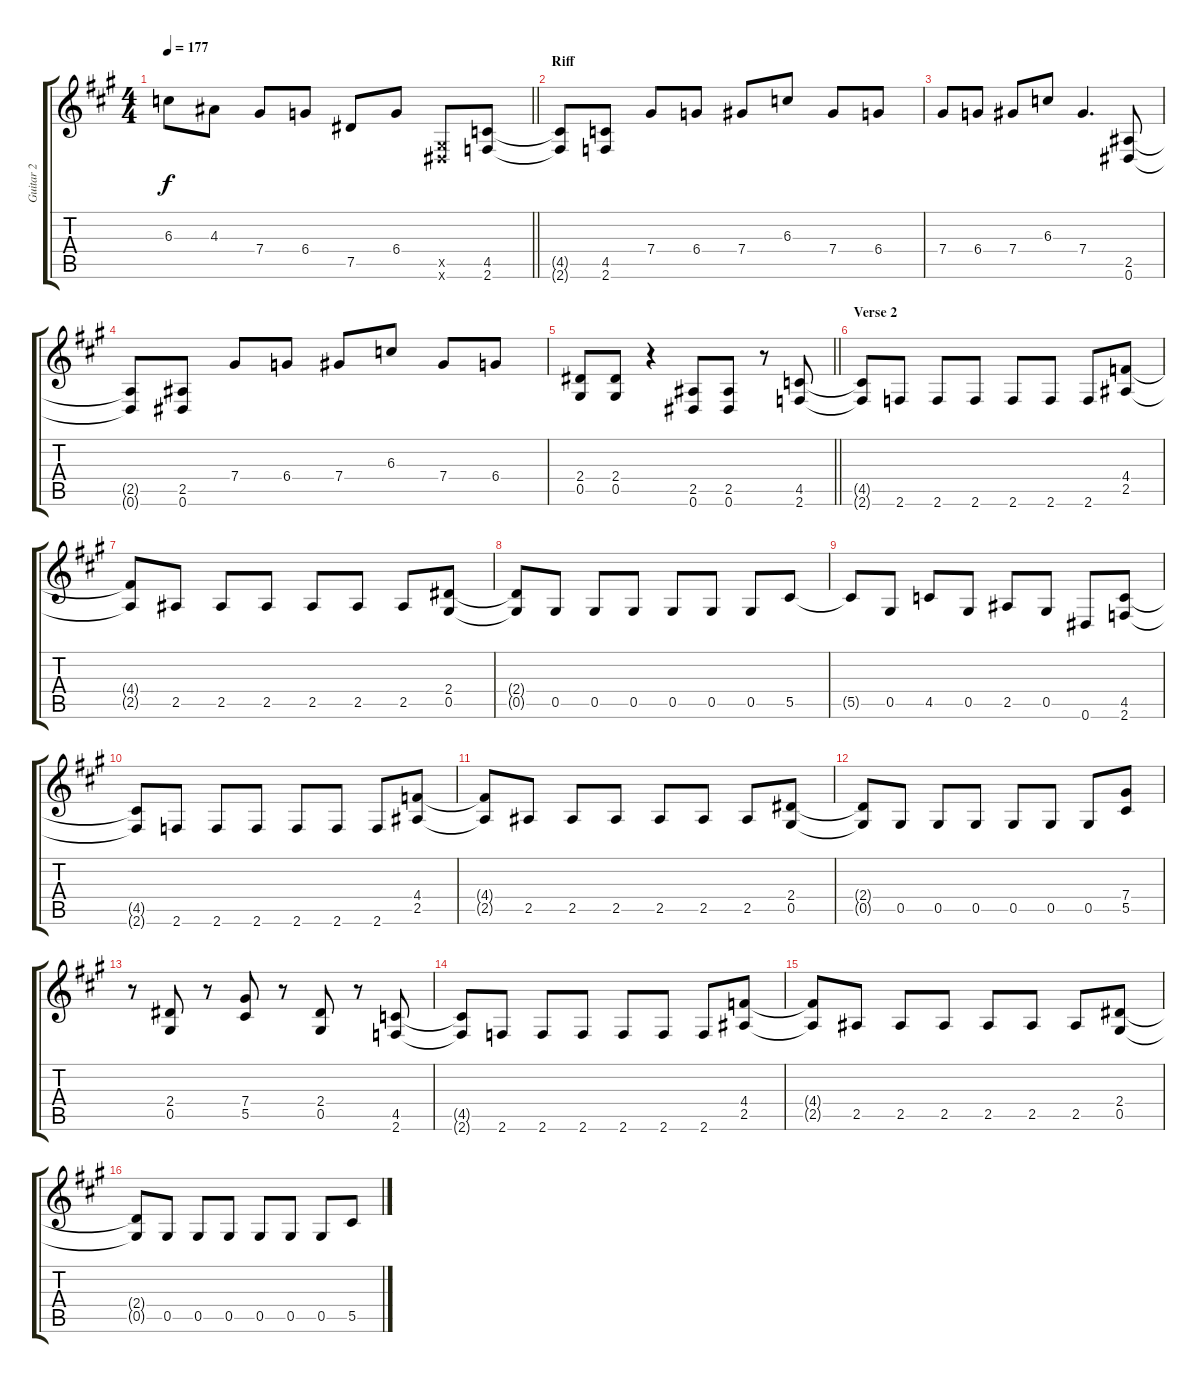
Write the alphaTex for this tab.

\track ("Guitar 2" "Guitar 2") {instrument distortionguitar}
\staff {score tabs}
\tuning (Eb4 Bb3 Gb3 Db3 Ab2 Eb2) {hide}
\ts (4 4)
\tempo 177
\clef g2
\barLineRight lightlight
\ks a
6.3.8{dy f} 4.3.8 7.4.8 6.4.8 7.5.8 6.4.8 (0.5{x} 0.6{x}).8 (4.5 2.6).8 |
\section ("" "Riff")
(4.5{t} 2.6{t}).8 (4.5 2.6).8 7.4.8 6.4.8 7.4.8 6.3.8 7.4.8 6.4.8 |
7.4.8 6.4.8 7.4.8 6.3.8 7.4.4{d} (2.5 0.6).8 |
(2.5{t} 0.6{t}).8 (2.5 0.6).8 7.4.8 6.4.8 7.4.8 6.3.8 7.4.8 6.4.8 |
\barLineRight lightlight
(2.4 0.5).8 (2.4 0.5).8 r.4 (2.5 0.6).8 (2.5 0.6).8 r.8 (4.5 2.6).8 |
\section ("" "Verse 2")
(4.5{t} 2.6{t}).8 2.6.8 2.6.8 2.6.8 2.6.8 2.6.8 2.6.8 (4.4 2.5).8 |
(4.4{t} 2.5{t}).8 2.5.8 2.5.8 2.5.8 2.5.8 2.5.8 2.5.8 (2.4 0.5).8 |
(2.4{t} 0.5{t}).8 0.5.8 0.5.8 0.5.8 0.5.8 0.5.8 0.5.8 5.5.8 |
5.5{t}.8 0.5.8 4.5.8 0.5.8 2.5.8 0.5.8 0.6.8 (4.5 2.6).8 |
(4.5{t} 2.6{t}).8 2.6.8 2.6.8 2.6.8 2.6.8 2.6.8 2.6.8 (4.4 2.5).8 |
(4.4{t} 2.5{t}).8 2.5.8 2.5.8 2.5.8 2.5.8 2.5.8 2.5.8 (2.4 0.5).8 |
(2.4{t} 0.5{t}).8 0.5.8 0.5.8 0.5.8 0.5.8 0.5.8 0.5.8 (7.4 5.5).8 |
r.8 (2.4 0.5).8 r.8 (7.4 5.5).8 r.8 (2.4 0.5).8 r.8 (4.5 2.6).8 |
(4.5{t} 2.6{t}).8 2.6.8 2.6.8 2.6.8 2.6.8 2.6.8 2.6.8 (4.4 2.5).8 |
(4.4{t} 2.5{t}).8 2.5.8 2.5.8 2.5.8 2.5.8 2.5.8 2.5.8 (2.4 0.5).8 |
(2.4{t} 0.5{t}).8 0.5.8 0.5.8 0.5.8 0.5.8 0.5.8 0.5.8 5.5.8
